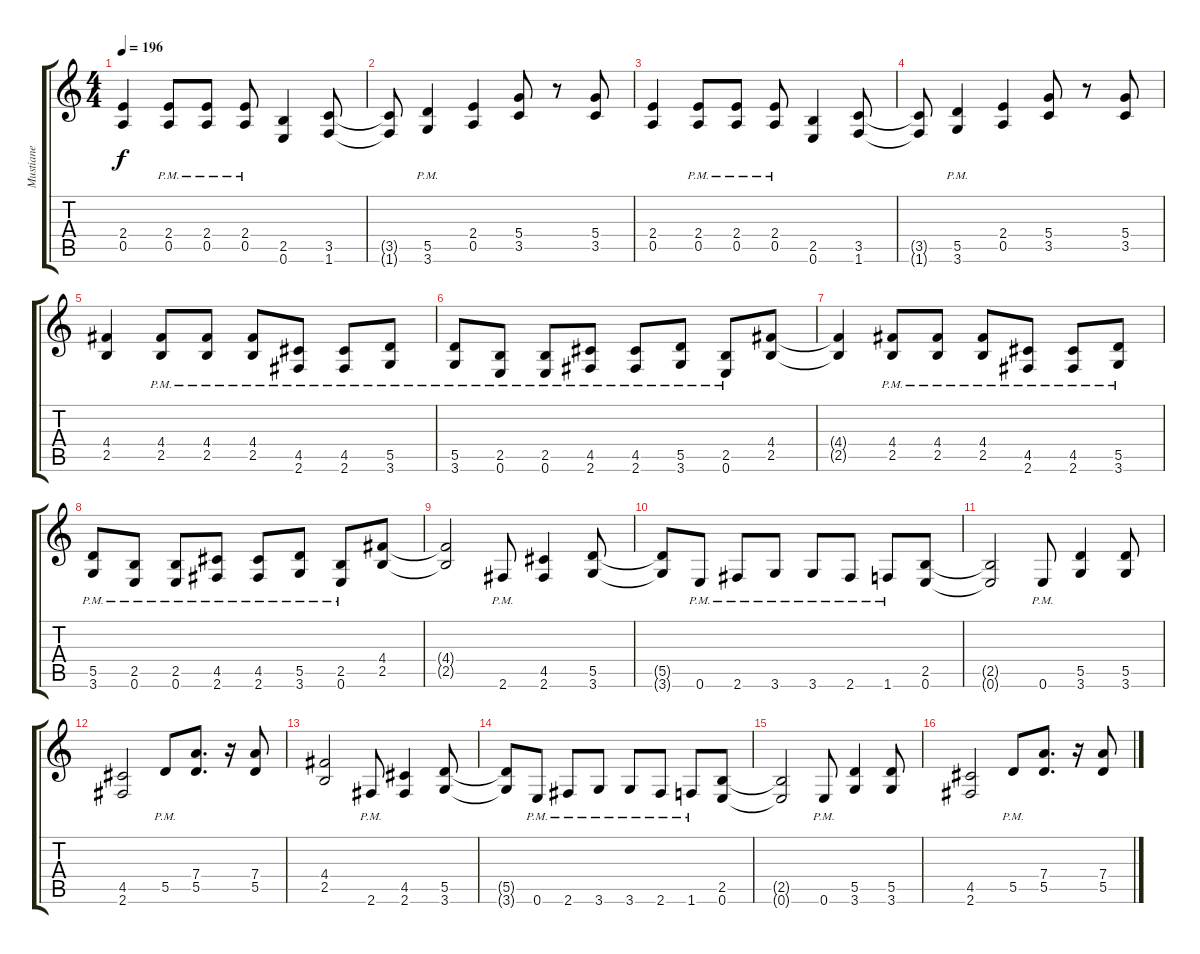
\track ("Mustiane" "Mustiane") {instrument distortionguitar}
\staff {score tabs}
\tuning (E4 B3 G3 D3 A2 E2) {hide}
\ts (4 4)
\tempo 196
\clef g2
\ks c
(2.4{t} 0.5{t}).4{dy f} (2.4{pm} 0.5{pm}).8 (2.4{pm} 0.5{pm}).8 (2.4{pm} 0.5{pm}).8 (2.5 0.6).4 (3.5 1.6).8 |
(3.5{t} 1.6{t}).8 (5.5 3.6{pm}).4 (2.4 0.5).4 (5.4 3.5).8 r.8 (5.4 3.5).8 |
(2.4 0.5).4 (2.4{pm} 0.5{pm}).8 (2.4{pm} 0.5{pm}).8 (2.4{pm} 0.5{pm}).8 (2.5 0.6).4 (3.5 1.6).8 |
(3.5{t} 1.6{t}).8 (5.5 3.6{pm}).4 (2.4 0.5).4 (5.4 3.5).8 r.8 (5.4 3.5).8 |
(4.4 2.5).4 (4.4{pm} 2.5{pm}).8 (4.4{pm} 2.5{pm}).8 (4.4{pm} 2.5{pm}).8 (4.5{pm} 2.6{pm}).8 (4.5{pm} 2.6{pm}).8 (5.5{pm} 3.6{pm}).8 |
(5.5{pm} 3.6{pm}).8 (2.5{pm} 0.6{pm}).8 (2.5{pm} 0.6{pm}).8 (4.5{pm} 2.6{pm}).8 (4.5{pm} 2.6{pm}).8 (5.5{pm} 3.6{pm}).8 (2.5{pm} 0.6{pm}).8 (4.4 2.5).8 |
(4.4{t} 2.5{t}).4 (4.4{pm} 2.5{pm}).8 (4.4{pm} 2.5{pm}).8 (4.4{pm} 2.5{pm}).8 (4.5{pm} 2.6{pm}).8 (4.5{pm} 2.6{pm}).8 (5.5{pm} 3.6{pm}).8 |
(5.5{pm} 3.6{pm}).8 (2.5{pm} 0.6{pm}).8 (2.5{pm} 0.6{pm}).8 (4.5{pm} 2.6{pm}).8 (4.5{pm} 2.6{pm}).8 (5.5{pm} 3.6{pm}).8 (2.5{pm} 0.6{pm}).8 (4.4 2.5).8 |
(4.4{t} 2.5{t}).2 2.6{pm}.8 (4.5 2.6).4 (5.5 3.6).8 |
(5.5{t} 3.6{t}).8 0.6{pm}.8 2.6{pm}.8 3.6{pm}.8 3.6{pm}.8 2.6{pm}.8 1.6{pm}.8 (2.5 0.6).8 |
(2.5{t} 0.6{t}).2 0.6{pm}.8 (5.5 3.6).4 (5.5 3.6).8 |
(4.5 2.6).2 5.5{pm}.8 (7.4 5.5).8{d} r.16 (7.4 5.5).8 |
(4.4 2.5).2 2.6{pm}.8 (4.5 2.6).4 (5.5 3.6).8 |
(5.5{t} 3.6{t}).8 0.6{pm}.8 2.6{pm}.8 3.6{pm}.8 3.6{pm}.8 2.6{pm}.8 1.6{pm}.8 (2.5 0.6).8 |
(2.5{t} 0.6{t}).2 0.6{pm}.8 (5.5 3.6).4 (5.5 3.6).8 |
(4.5 2.6).2 5.5{pm}.8 (7.4 5.5).8{d} r.16 (7.4 5.5).8
